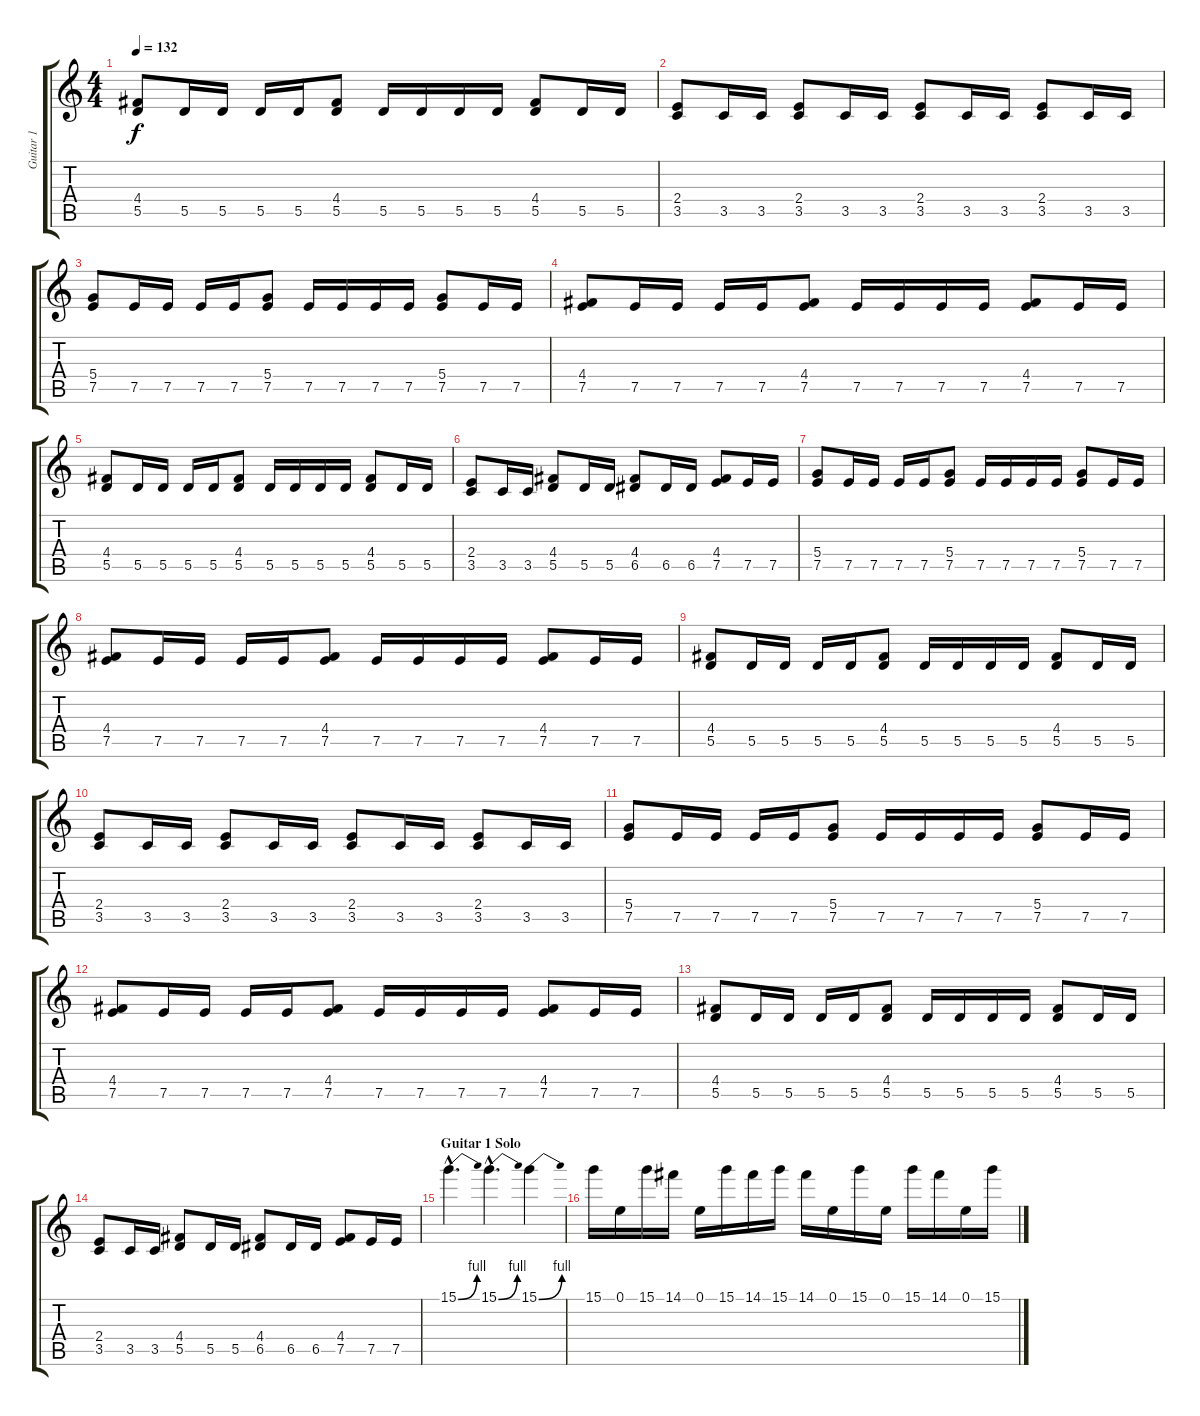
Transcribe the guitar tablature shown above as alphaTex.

\track ("Guitar 1" "Guitar 1") {instrument distortionguitar}
\staff {score tabs}
\tuning (E4 B3 G3 D3 A2 E2) {hide}
\ts (4 4)
\tempo 132
\clef g2
\ks c
(4.4 5.5).8{dy f} 5.5.16 5.5.16 5.5.16 5.5.16 (4.4 5.5).8 5.5.16 5.5.16 5.5.16 5.5.16 (4.4 5.5).8 5.5.16 5.5.16 |
(2.4 3.5).8 3.5.16 3.5.16 (2.4 3.5).8 3.5.16 3.5.16 (2.4 3.5).8 3.5.16 3.5.16 (2.4 3.5).8 3.5.16 3.5.16 |
(5.4 7.5).8 7.5.16 7.5.16 7.5.16 7.5.16 (5.4 7.5).8 7.5.16 7.5.16 7.5.16 7.5.16 (5.4 7.5).8 7.5.16 7.5.16 |
(4.4 7.5).8 7.5.16 7.5.16 7.5.16 7.5.16 (4.4 7.5).8 7.5.16 7.5.16 7.5.16 7.5.16 (4.4 7.5).8 7.5.16 7.5.16 |
(4.4 5.5).8 5.5.16 5.5.16 5.5.16 5.5.16 (4.4 5.5).8 5.5.16 5.5.16 5.5.16 5.5.16 (4.4 5.5).8 5.5.16 5.5.16 |
(2.4 3.5).8 3.5.16 3.5.16 (4.4 5.5).8 5.5.16 5.5.16 (4.4 6.5).8 6.5.16 6.5.16 (4.4 7.5).8 7.5.16 7.5.16 |
(5.4 7.5).8{volume 13} 7.5.16 7.5.16 7.5.16 7.5.16 (5.4 7.5).8 7.5.16 7.5.16 7.5.16 7.5.16 (5.4 7.5).8 7.5.16 7.5.16 |
(4.4 7.5).8 7.5.16 7.5.16 7.5.16 7.5.16 (4.4 7.5).8 7.5.16 7.5.16 7.5.16 7.5.16 (4.4 7.5).8 7.5.16 7.5.16 |
(4.4 5.5).8 5.5.16 5.5.16 5.5.16 5.5.16 (4.4 5.5).8 5.5.16 5.5.16 5.5.16 5.5.16 (4.4 5.5).8 5.5.16 5.5.16 |
(2.4 3.5).8 3.5.16 3.5.16 (2.4 3.5).8 3.5.16 3.5.16 (2.4 3.5).8 3.5.16 3.5.16 (2.4 3.5).8 3.5.16 3.5.16 |
(5.4 7.5).8 7.5.16 7.5.16 7.5.16 7.5.16 (5.4 7.5).8 7.5.16 7.5.16 7.5.16 7.5.16 (5.4 7.5).8 7.5.16 7.5.16 |
(4.4 7.5).8 7.5.16 7.5.16 7.5.16 7.5.16 (4.4 7.5).8 7.5.16 7.5.16 7.5.16 7.5.16 (4.4 7.5).8 7.5.16 7.5.16 |
(4.4 5.5).8 5.5.16 5.5.16 5.5.16 5.5.16 (4.4 5.5).8 5.5.16 5.5.16 5.5.16 5.5.16 (4.4 5.5).8 5.5.16 5.5.16 |
(2.4 3.5).8 3.5.16 3.5.16 (4.4 5.5).8 5.5.16 5.5.16 (4.4 6.5).8 6.5.16 6.5.16 (4.4 7.5).8 7.5.16 7.5.16 |
\section ("" "Guitar 1 Solo")
15.1{be (bend 0 0 60 4) hac}.4{d volume 16} 15.1{be (bend 0 0 60 4) hac}.4{d} 15.1{be (bend 0 0 60 4)}.4 |
15.1.16 0.1.16 15.1.16 14.1.16 0.1.16 15.1.16 14.1.16 15.1.16 14.1.16 0.1.16 15.1.16 0.1.16 15.1.16 14.1.16 0.1.16 15.1.16
